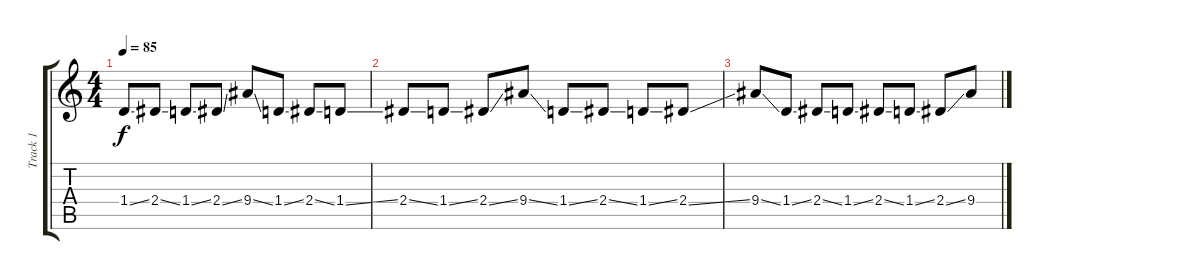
\track ("Track 1" "Track 1") {instrument distortionguitar}
\staff {score tabs}
\tuning (Eb4 Bb3 Gb3 Db3 Ab2 Eb2) {hide}
\ts (4 4)
\tempo 85
\clef g2
\ks c
1.4{ss}.8{dy f} 2.4{ss}.8 1.4{ss}.8 2.4{ss}.8 9.4{ss}.8 1.4{ss}.8 2.4{ss}.8 1.4{ss}.8 |
2.4{ss}.8 1.4{ss}.8 2.4{ss}.8 9.4{ss}.8 1.4{ss}.8 2.4{ss}.8 1.4{ss}.8 2.4{ss}.8 |
9.4{ss}.8 1.4{ss}.8 2.4{ss}.8 1.4{ss}.8 2.4{ss}.8 1.4{ss}.8 2.4{ss}.8 9.4.8
